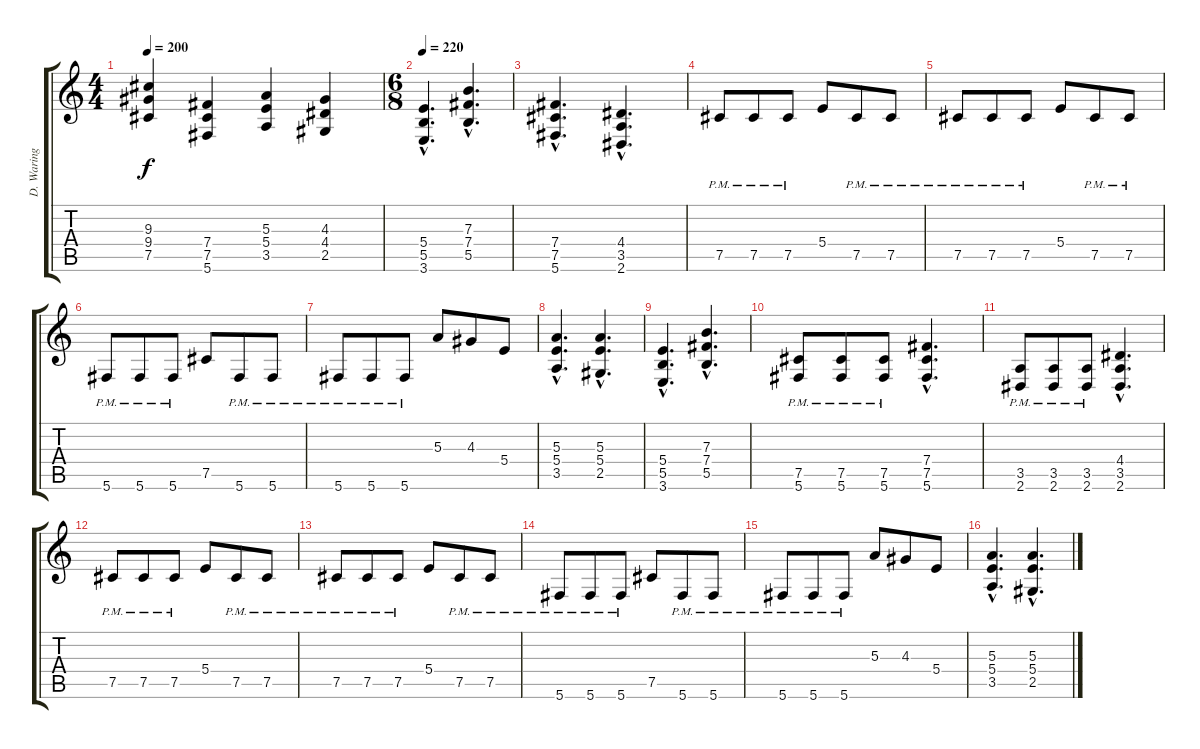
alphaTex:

\track ("D. Waring Gtr." "D. Waring ") {instrument distortionguitar}
\staff {score tabs}
\tuning (Db4 Ab3 E3 B2 Gb2 Db2) {hide}
\ts (4 4)
\tempo 200
\clef g2
\ks c
(9.3 9.4 7.5).4{dy f} (7.4 7.5 5.6).4 (5.3 5.4 3.5).4 (4.3 4.4 2.5).4 |
\ts (6 8)
\tempo 220
(5.4{hac} 5.5{hac} 3.6{hac}).4{d} (7.3{hac} 7.4{hac} 5.5{hac}).4{d} |
(7.4{hac} 7.5{hac} 5.6{hac}).4{d} (4.4{hac} 3.5{hac} 2.6{hac}).4{d} |
7.5{pm}.8 7.5{pm}.8 7.5{pm}.8 5.4.8 7.5{pm}.8 7.5{pm}.8 |
7.5{pm}.8 7.5{pm}.8 7.5{pm}.8 5.4.8 7.5{pm}.8 7.5{pm}.8 |
5.6{pm}.8 5.6{pm}.8 5.6{pm}.8 7.5.8 5.6{pm}.8 5.6{pm}.8 |
5.6{pm}.8 5.6{pm}.8 5.6{pm}.8 5.3.8 4.3.8 5.4.8 |
(5.3{hac} 5.4{hac} 3.5{hac}).4{d} (5.3{hac} 5.4{hac} 2.5{hac}).4{d} |
(5.4{hac} 5.5{hac} 3.6{hac}).4{d} (7.3{hac} 7.4{hac} 5.5{hac}).4{d} |
(7.5{pm} 5.6{pm}).8 (7.5{pm} 5.6{pm}).8 (7.5{pm} 5.6{pm}).8 (7.4{hac} 7.5{hac} 5.6{hac}).4{d} |
(3.5{pm} 2.6{pm}).8 (3.5{pm} 2.6{pm}).8 (3.5{pm} 2.6{pm}).8 (4.4{hac} 3.5{hac} 2.6{hac}).4{d} |
7.5{pm}.8 7.5{pm}.8 7.5{pm}.8 5.4.8 7.5{pm}.8 7.5{pm}.8 |
7.5{pm}.8 7.5{pm}.8 7.5{pm}.8 5.4.8 7.5{pm}.8 7.5{pm}.8 |
5.6{pm}.8 5.6{pm}.8 5.6{pm}.8 7.5.8 5.6{pm}.8 5.6{pm}.8 |
5.6{pm}.8 5.6{pm}.8 5.6{pm}.8 5.3.8 4.3.8 5.4.8 |
(5.3{hac} 5.4{hac} 3.5{hac}).4{d} (5.3{hac} 5.4{hac} 2.5{hac}).4{d}
